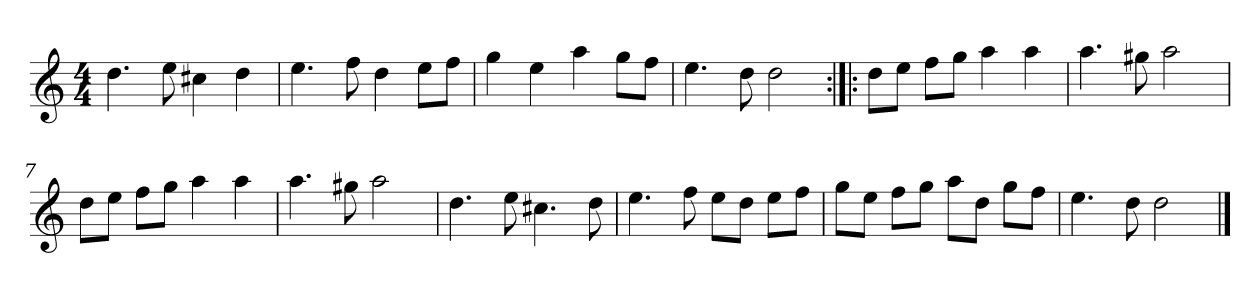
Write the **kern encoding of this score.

**kern
*part1
*staff1
*clefG2
*k[]
*D:dor
*M4/4
*MM120
=1
4.dd
8ee
4cc#X
4dd
=2
4.ee
8ff
4dd
8ee\L
8ff\J
=3
4gg
4ee
4aa
8gg\L
8ff\J
=4
4.ee
8dd
2dd
=5:|!|:
8dd\L
8ee\J
8ff\L
8gg\J
4aa
4aa
=6
4.aa
8gg#X
2aa
=7
8dd\L
8ee\J
8ff\L
8gg\J
4aa
4aa
=8
4.aa
8gg#X
2aa
=9
4.dd
8ee
4.cc#X
8dd
=10
4.ee
8ff
8ee\L
8dd\J
8ee\L
8ff\J
=11
8gg\L
8ee\J
8ff\L
8gg\J
8aa\L
8dd\J
8gg\L
8ff\J
=12
4.ee
8dd
2dd
==
*-
